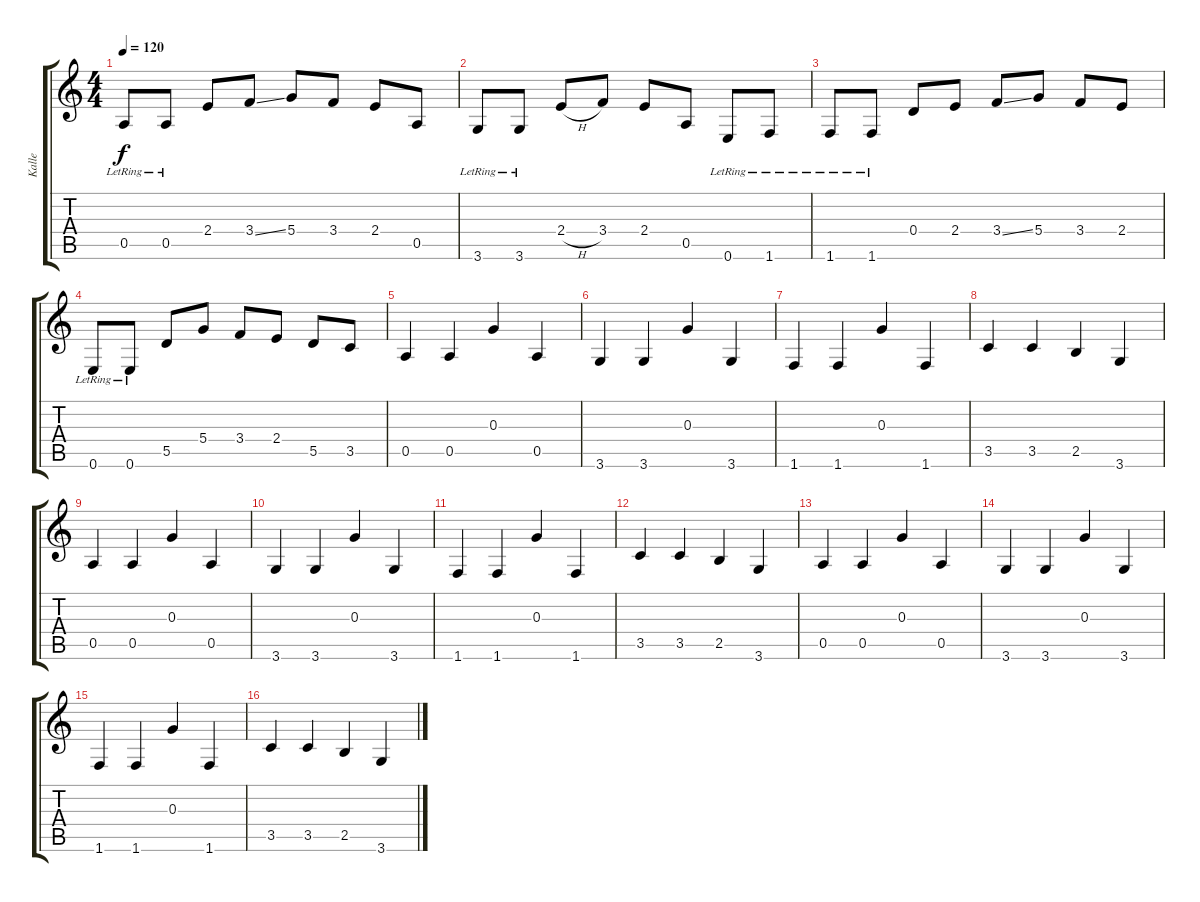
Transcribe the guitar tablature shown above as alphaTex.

\track ("Kalle" "Kalle") {instrument electricguitarclean}
\staff {score tabs}
\tuning (E4 B3 G3 D3 A2 E2) {hide}
\ts (4 4)
\tempo 120
\clef g2
\ks c
0.5{lr}.8{dy f} 0.5{lr}.8 2.4.8 3.4{ss}.8 5.4.8 3.4.8 2.4.8 0.5.8 |
3.6{lr}.8 3.6{lr}.8 2.4{h}.8 3.4.8 2.4.8 0.5.8 0.6{lr}.8 1.6{lr}.8 |
1.6{lr}.8 1.6{lr}.8 0.4.8 2.4.8 3.4{ss}.8 5.4.8 3.4.8 2.4.8 |
0.6{lr}.8 0.6{lr}.8 5.5.8 5.4.8 3.4.8 2.4.8 5.5.8 3.5.8 |
0.5.4 0.5.4 0.3.4 0.5.4 |
3.6.4 3.6.4 0.3.4 3.6.4 |
1.6.4 1.6.4 0.3.4 1.6.4 |
3.5.4 3.5.4 2.5.4 3.6.4 |
0.5.4 0.5.4 0.3.4 0.5.4 |
3.6.4 3.6.4 0.3.4 3.6.4 |
1.6.4 1.6.4 0.3.4 1.6.4 |
3.5.4 3.5.4 2.5.4 3.6.4 |
0.5.4 0.5.4 0.3.4 0.5.4 |
3.6.4 3.6.4 0.3.4 3.6.4 |
1.6.4 1.6.4 0.3.4 1.6.4 |
3.5.4 3.5.4 2.5.4 3.6.4
